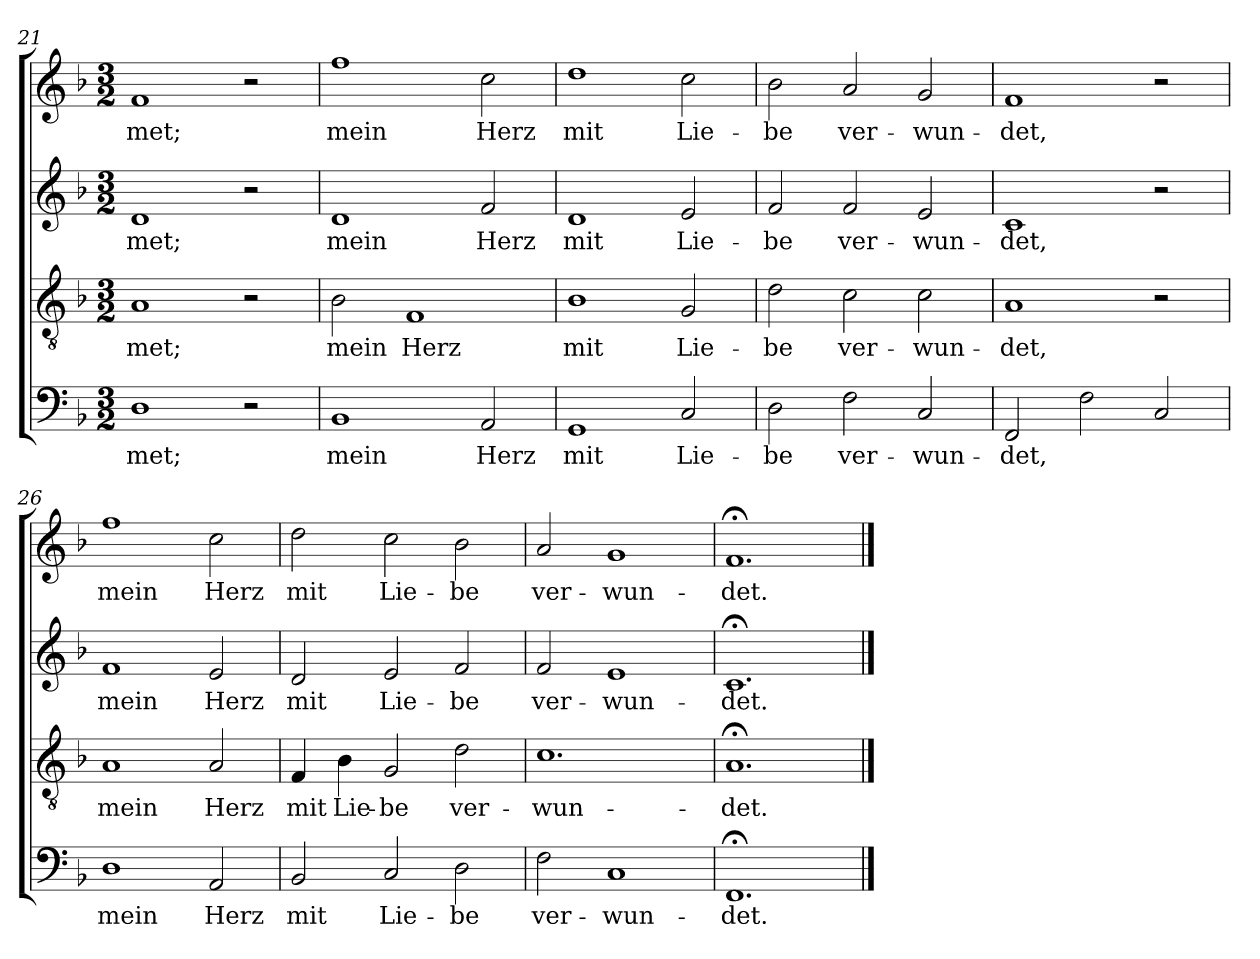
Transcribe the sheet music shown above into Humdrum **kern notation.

**kern	**text	**kern	**text	**kern	**text	**kern	**text
*part4	*part4	*part3	*part3	*part2	*part2	*part1	*part1
*staff4	*staff4	*staff3	*staff3	*staff2	*staff2	*staff1	*staff1
*clefF4	*	*clefGv2	*	*clefG2	*	*clefG2	*
*k[b-]	*	*k[b-]	*	*k[b-]	*	*k[b-]	*
*F:	*	*F:	*	*F:	*	*F:	*
*M3/2	*	*M3/2	*	*M3/2	*	*M3/2	*
=21	=21	=21	=21	=21	=21	=21	=21
!	!LO:LY:b	!	!LO:LY:b	!	!LO:LY:b	!	!LO:LY:b
1D	-met;	1A	-met;	1d	-met;	1f	-met;
2r	.	2r	.	2r	.	2r	.
=22	=22	=22	=22	=22	=22	=22	=22
!	!LO:LY:b	!	!LO:LY:b	!	!LO:LY:b	!	!LO:LY:b
1BB-	mein	2B-\	mein	1d	mein	1ff	mein
!	!	!	!LO:LY:b	!	!	!	!
.	.	1F	Herz	.	.	.	.
!	!LO:LY:b	!	!	!	!LO:LY:b	!	!LO:LY:b
2AA/	Herz	.	.	2f/	Herz	2cc\	Herz
=23	=23	=23	=23	=23	=23	=23	=23
!	!LO:LY:b	!	!LO:LY:b	!	!LO:LY:b	!	!LO:LY:b
1GG	mit	1B-	mit	1d	mit	1dd	mit
!	!LO:LY:b	!	!LO:LY:b	!	!LO:LY:b	!	!LO:LY:b
2C/	Lie-	2G/	Lie-	2e/	Lie-	2cc\	Lie-
=24	=24	=24	=24	=24	=24	=24	=24
!	!LO:LY:b	!	!LO:LY:b	!	!LO:LY:b	!	!LO:LY:b
2D\	-be	2d\	-be	2f/	-be	2b-\	-be
!	!LO:LY:b	!	!LO:LY:b	!	!LO:LY:b	!	!LO:LY:b
2F\	ver-	2c\	ver-	2f/	ver-	2a/	ver-
!	!LO:LY:b	!	!LO:LY:b	!	!LO:LY:b	!	!LO:LY:b
2C/	-wun-	2c\	-wun-	2e/	-wun-	2g/	-wun-
!!LO:LB:g=z
=25	=25	=25	=25	=25	=25	=25	=25
!	!LO:LY:b	!	!LO:LY:b	!	!LO:LY:b	!	!LO:LY:b
2FF/	-det,	1A	-det,	1c	-det,	1f	-det,
2F\	.	.	.	.	.	.	.
2C/	.	2r	.	2r	.	2r	.
=26	=26	=26	=26	=26	=26	=26	=26
!	!LO:LY:b	!	!LO:LY:b	!	!LO:LY:b	!	!LO:LY:b
1D	mein	1A	mein	1f	mein	1ff	mein
!	!LO:LY:b	!	!LO:LY:b	!	!LO:LY:b	!	!LO:LY:b
2AA/	Herz	2A/	Herz	2e/	Herz	2cc\	Herz
=27	=27	=27	=27	=27	=27	=27	=27
!	!LO:LY:b	!	!LO:LY:b	!	!LO:LY:b	!	!LO:LY:b
2BB-/	mit	4F/	mit	2d/	mit	2dd\	mit
!	!	!	!LO:LY:b	!	!	!	!
.	.	4B-\	Lie-	.	.	.	.
!	!LO:LY:b	!	!LO:LY:b	!	!LO:LY:b	!	!LO:LY:b
2C/	Lie-	2G/	-be	2e/	Lie-	2cc\	Lie-
!	!LO:LY:b	!	!LO:LY:b	!	!LO:LY:b	!	!LO:LY:b
2D\	-be	2d\	ver-	2f/	-be	2b-\	-be
=28	=28	=28	=28	=28	=28	=28	=28
!	!LO:LY:b	!	!LO:LY:b	!	!LO:LY:b	!	!LO:LY:b
2F\	ver-	1.c	-wun-	2f/	ver-	2a/	ver-
!	!LO:LY:b	!	!	!	!LO:LY:b	!	!LO:LY:b
1C	-wun-	.	.	1e	-wun-	1g	-wun-
=29	=29	=29	=29	=29	=29	=29	=29
!	!LO:LY:b	!	!LO:LY:b	!	!LO:LY:b	!	!LO:LY:b
1.FF;	-det.	1.A;<	-det.	1.c;	-det.	1.f;	-det.
==	==	==	==	==	==	==	==
*-	*-	*-	*-	*-	*-	*-	*-
